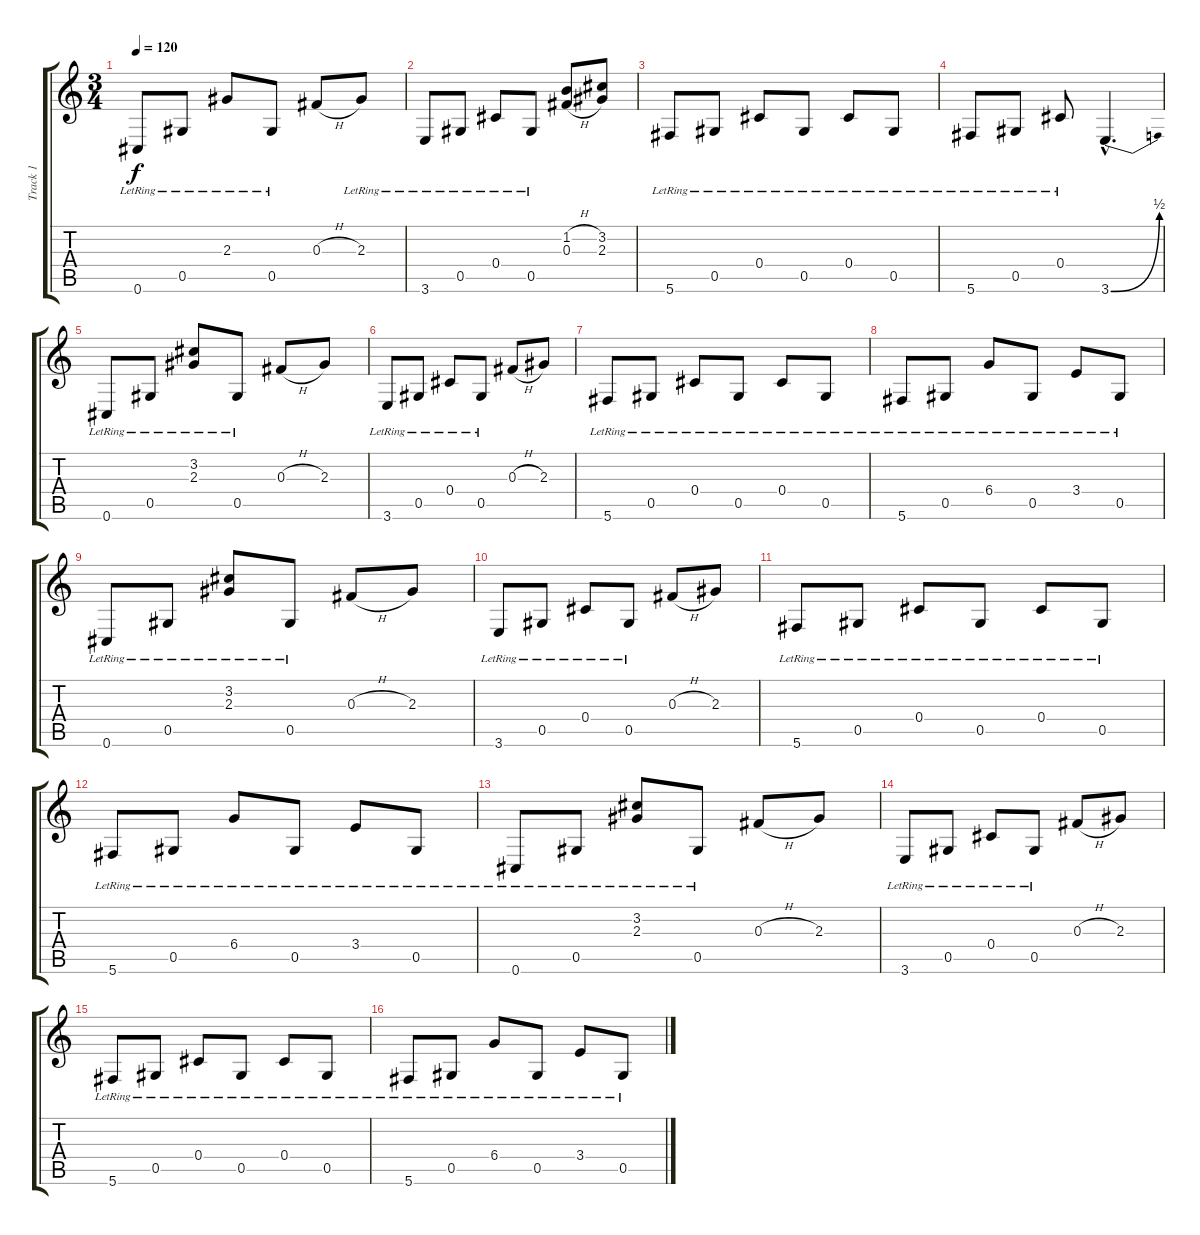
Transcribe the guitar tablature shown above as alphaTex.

\track ("Track 1" "Track 1") {instrument acousticguitarsteel}
\staff {score tabs}
\tuning (Eb4 Bb3 Gb3 Db3 Ab2 Db2) {hide}
\ts (3 4)
\tempo 120
\clef g2
\ks c
0.6{lr}.8{dy f} 0.5{lr}.8 2.3{lr}.8 0.5{lr}.8 0.3{h}.8 2.3{lr}.8 |
3.6{lr}.8 0.5{lr}.8 0.4{lr}.8 0.5{lr}.8 (1.2{h} 0.3{h}).8 (3.2 2.3).8 |
5.6{lr}.8 0.5{lr}.8 0.4{lr}.8 0.5{lr}.8 0.4{lr}.8 0.5{lr}.8 |
5.6{lr}.8 0.5{lr}.8 0.4{lr}.8 3.6{be (bend 0 0 60 2) hac}.4{d} |
0.6{lr}.8 0.5{lr}.8 (3.2{lr} 2.3{lr}).8 0.5{lr}.8 0.3{h}.8 2.3.8 |
3.6{lr}.8 0.5{lr}.8 0.4{lr}.8 0.5{lr}.8 0.3{h}.8 2.3.8 |
5.6{lr}.8 0.5{lr}.8 0.4{lr}.8 0.5{lr}.8 0.4{lr}.8 0.5{lr}.8 |
5.6{lr}.8 0.5{lr}.8 6.4{lr}.8 0.5{lr}.8 3.4{lr}.8 0.5{lr}.8 |
0.6{lr}.8 0.5{lr}.8 (3.2{lr} 2.3{lr}).8 0.5{lr}.8 0.3{h}.8 2.3.8 |
3.6{lr}.8 0.5{lr}.8 0.4{lr}.8 0.5{lr}.8 0.3{h}.8 2.3.8 |
5.6{lr}.8 0.5{lr}.8 0.4{lr}.8 0.5{lr}.8 0.4{lr}.8 0.5{lr}.8 |
5.6{lr}.8 0.5{lr}.8 6.4{lr}.8 0.5{lr}.8 3.4{lr}.8 0.5{lr}.8 |
0.6{lr}.8 0.5{lr}.8 (3.2{lr} 2.3{lr}).8 0.5{lr}.8 0.3{h}.8 2.3.8 |
3.6{lr}.8 0.5{lr}.8 0.4{lr}.8 0.5{lr}.8 0.3{h}.8 2.3.8 |
5.6{lr}.8 0.5{lr}.8 0.4{lr}.8 0.5{lr}.8 0.4{lr}.8 0.5{lr}.8 |
5.6{lr}.8 0.5{lr}.8 6.4{lr}.8 0.5{lr}.8 3.4{lr}.8 0.5{lr}.8
